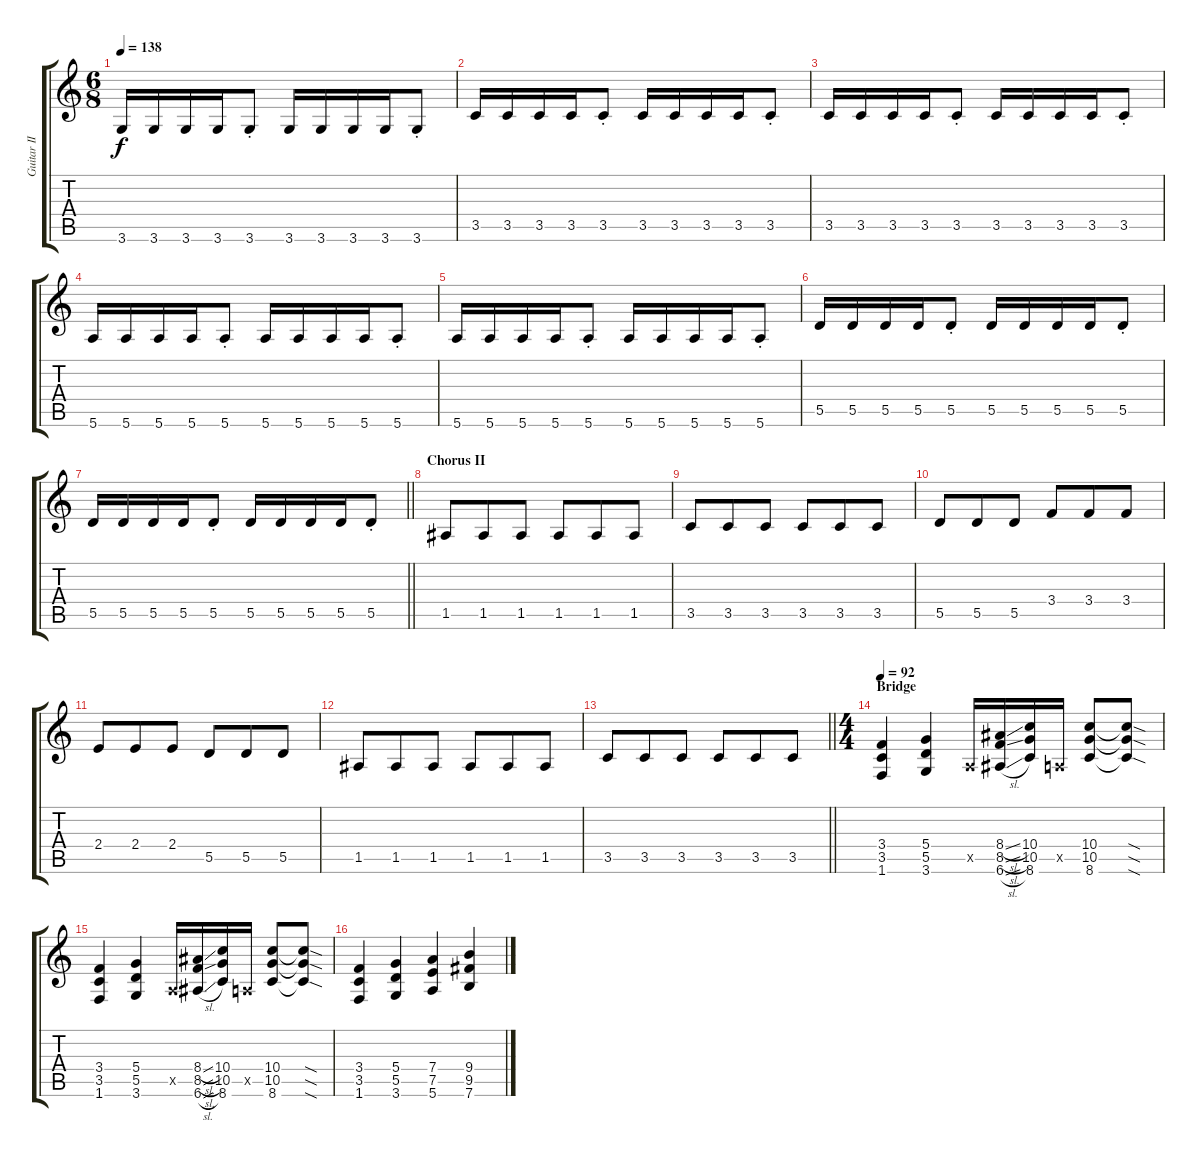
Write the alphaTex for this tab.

\track ("Guitar II" "Guitar II") {instrument distortionguitar}
\staff {score tabs}
\tuning (E4 B3 G3 D3 A2 E2) {hide}
\ts (6 8)
\tempo 138
\clef g2
\ks c
3.6.16{dy f} 3.6.16 3.6.16 3.6.16 3.6{st}.8 3.6.16 3.6.16 3.6.16 3.6.16 3.6{st}.8 |
3.5.16 3.5.16 3.5.16 3.5.16 3.5{st}.8 3.5.16 3.5.16 3.5.16 3.5.16 3.5{st}.8 |
3.5.16 3.5.16 3.5.16 3.5.16 3.5{st}.8 3.5.16 3.5.16 3.5.16 3.5.16 3.5{st}.8 |
5.6.16 5.6.16 5.6.16 5.6.16 5.6{st}.8 5.6.16 5.6.16 5.6.16 5.6.16 5.6{st}.8 |
5.6.16 5.6.16 5.6.16 5.6.16 5.6{st}.8 5.6.16 5.6.16 5.6.16 5.6.16 5.6{st}.8 |
5.5.16 5.5.16 5.5.16 5.5.16 5.5{st}.8 5.5.16 5.5.16 5.5.16 5.5.16 5.5{st}.8 |
\barLineRight lightlight
5.5.16 5.5.16 5.5.16 5.5.16 5.5{st}.8 5.5.16 5.5.16 5.5.16 5.5.16 5.5{st}.8 |
\section ("" "Chorus II")
1.5.8 1.5.8 1.5.8 1.5.8 1.5.8 1.5.8 |
3.5.8 3.5.8 3.5.8 3.5.8 3.5.8 3.5.8 |
5.5.8 5.5.8 5.5.8 3.4.8 3.4.8 3.4.8 |
2.4.8 2.4.8 2.4.8 5.5.8 5.5.8 5.5.8 |
1.5.8 1.5.8 1.5.8 1.5.8 1.5.8 1.5.8 |
\barLineRight lightlight
3.5.8 3.5.8 3.5.8 3.5.8 3.5.8 3.5.8 |
\ts (4 4)
\section ("" "Bridge")
\tempo 92
(3.4 3.5 1.6).4 (5.4 5.5 3.6).4 0.5{x}.16 (8.4{sl} 8.5{sl} 6.6{sl}).16 (10.4 10.5 8.6).16 0.5{x}.16 (10.4 10.5 8.6).8 (10.4{sod t} 10.5{sod t} 8.6{sod t}).8 |
(3.4 3.5 1.6).4 (5.4 5.5 3.6).4 0.5{x}.16 (8.4{sl} 8.5{sl} 6.6{sl}).16 (10.4 10.5 8.6).16 0.5{x}.16 (10.4 10.5 8.6).8 (10.4{sod t} 10.5{sod t} 8.6{sod t}).8 |
(3.4 3.5 1.6).4 (5.4 5.5 3.6).4 (7.4 7.5 5.6).4 (9.4 9.5 7.6).4
